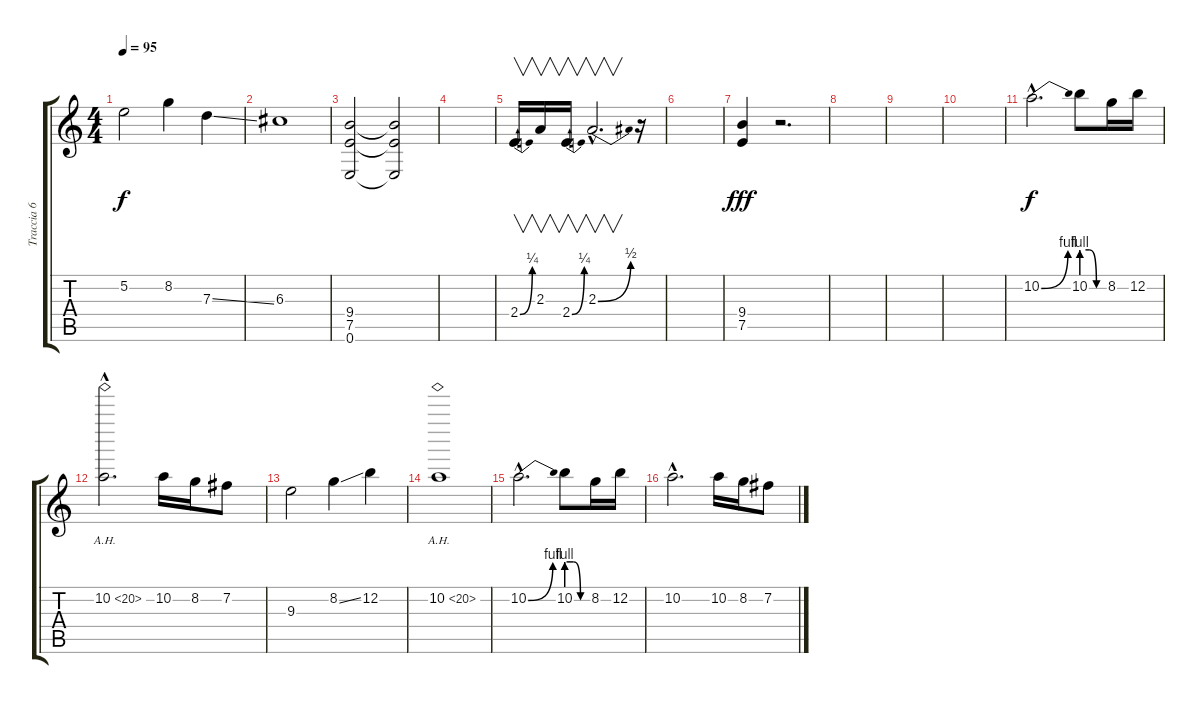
\track ("Traccia 6" "Traccia 6") {instrument overdrivenguitar}
\staff {score tabs}
\tuning (E4 B3 G3 D3 A2 E2) {hide}
\ts (4 4)
\tempo 95
\clef g2
\ks c
5.2.2{dy f} 8.2.4 7.3{ss}.4 |
6.3.1 |
(9.4 7.5 0.6).2 (9.4{t} 7.5{t} 0.6{t}).2{volume 13} |
|
2.4{be (bend 0 0 60 1)}.16{v volume 12} 2.3.16{v} 2.4{be (bend 0 0 60 1)}.16{v} 2.3{be (bend 0 0 60 2) hac}.2{v d} r.16 |
|
(9.4 7.5).4{dy fff} r.2{d} |
|
|
|
10.2{be (bend 0 0 60 4) hac}.2{d dy f instrument distortionguitar} 10.2{be (custom 0 4 20 4 40 0 60 0)}.8 8.2.16 12.2.16 |
10.2{ah 10 hac}.2{d} 10.2.16 8.2.16 7.2.8 |
9.3.2 8.2{ss}.4 12.2.4 |
10.2{ah 10}.1 |
10.2{be (bend 0 0 60 4) hac}.2{d instrument distortionguitar} 10.2{be (custom 0 4 20 4 40 0 60 0)}.8 8.2.16 12.2.16 |
10.2{hac}.2{d} 10.2.16 8.2.16 7.2.8
